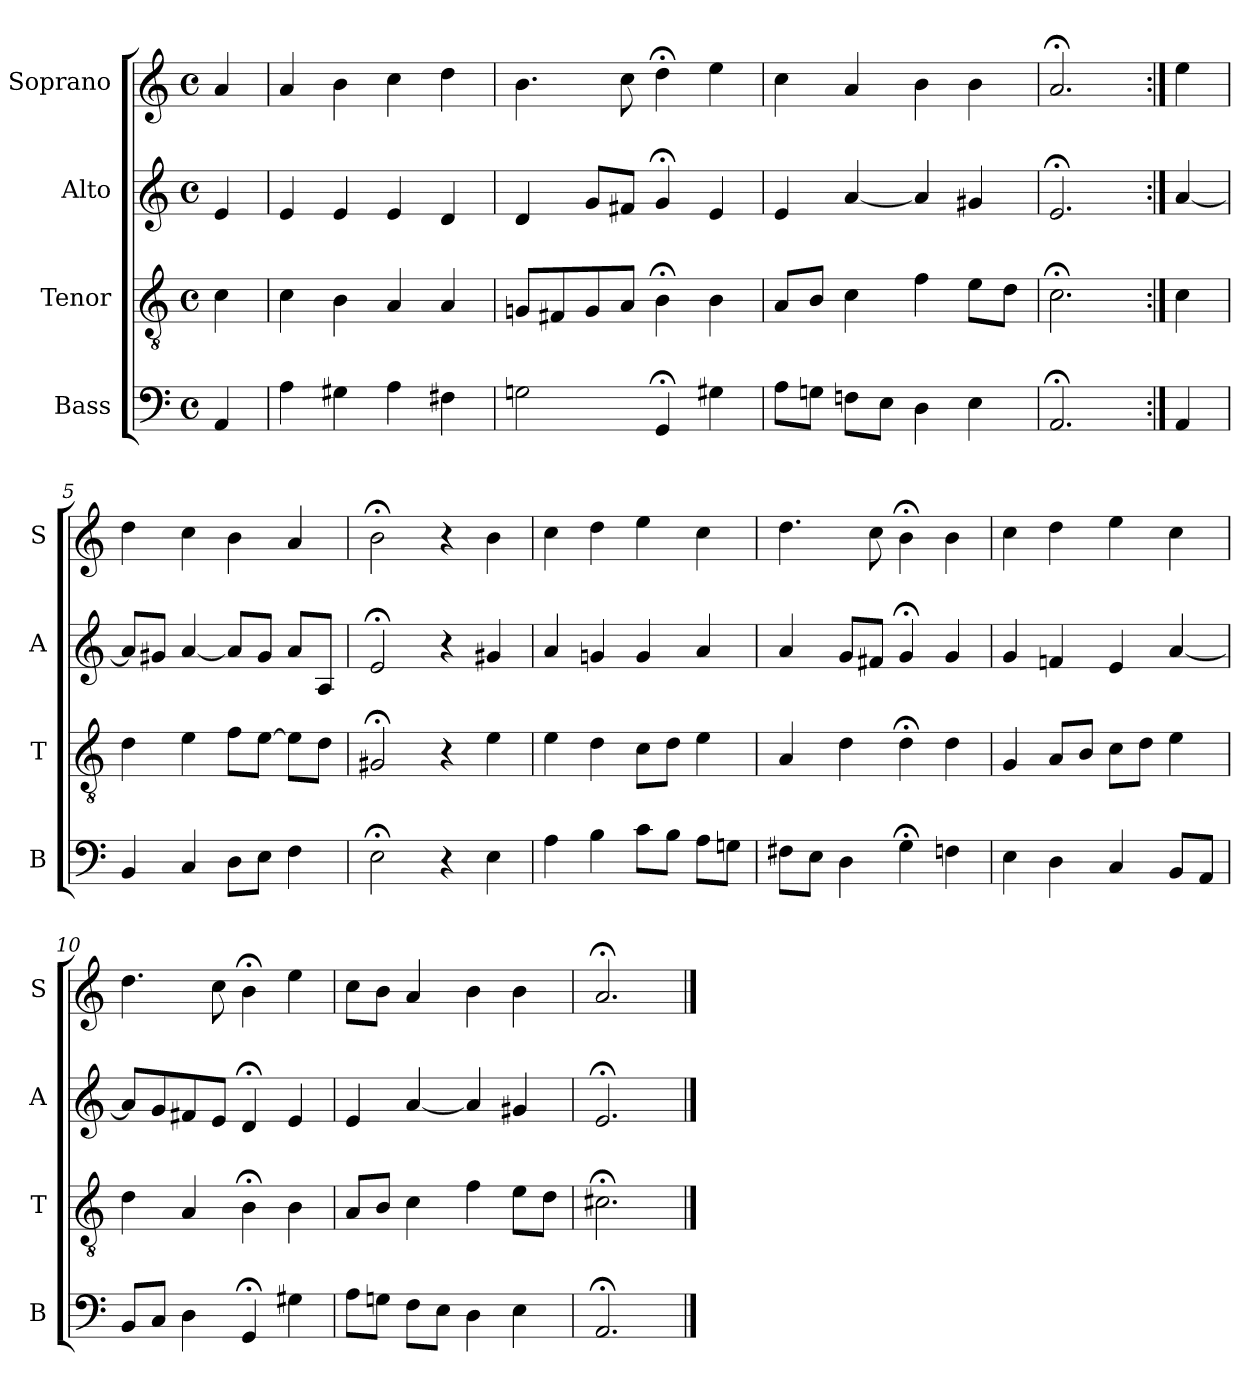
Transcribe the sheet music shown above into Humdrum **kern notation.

**kern	**kern	**kern	**kern
*part4	*part3	*part2	*part1
*staff4	*staff3	*staff2	*staff1
*I"Bass	*I"Tenor	*I"Alto	*I"Soprano
*I'B	*I'T	*I'A	*I'S
*clefF4	*clefGv2	*clefG2	*clefG2
*k[]	*k[]	*k[]	*k[]
*a:	*a:	*a:	*a:
*M4/4	*M4/4	*M4/4	*M4/4
*met(c)	*met(c)	*met(c)	*met(c)
*MM100	*MM100	*MM100	*MM100
=	=	=	=
4AA	4c	4e	4a
=1	=1	=1	=1
4A	4c	4e	4a
4G#X	4B	4e	4b
4A	4A	4e	4cc
4F#X	4A	4d	4dd
=2	=2	=2	=2
2Gn	8GnL	4d	4.b
.	8F#X	.	.
.	8G	8gL	.
.	8AJ	8f#XJ	8cc
4GG;<	4B;<	4g;<	4dd;<
4G#X	4B	4e	4ee
=3	=3	=3	=3
8AL	8AL	4e	4cc
8GnJ	8BJ	.	.
8FnL	4c	[4a	4a
8EJ	.	.	.
4D	4f	4a]	4b
4E	8eL	4g#X	4b
.	8dJ	.	.
=4	=4	=4	=4
2.AA;<	2.c;<	2.e;<	2.a;<
=:|!	=:|!	=:|!	=:|!
4AA	4c	[4a	4ee
=5	=5	=5	=5
4BB	4d	8aL]	4dd
.	.	8g#XJ	.
4C	4e	[4a	4cc
8DL	8fL	8aL]	4b
8EJ	[8eJ	8g#J	.
4F	8eL]	8aL	4a
.	8dJ	8AJ	.
=6	=6	=6	=6
2E;<	2G#X;<	2e;<	2b;<
4r	4r	4r	4r
4E	4e	4g#X	4b
=7	=7	=7	=7
4A	4e	4a	4cc
4B	4d	4gn	4dd
8cL	8cL	4g	4ee
8BJ	8dJ	.	.
8AL	4e	4a	4cc
8GnJ	.	.	.
=8	=8	=8	=8
8F#XL	4A	4a	4.dd
8EJ	.	.	.
4D	4d	8gL	.
.	.	8f#XJ	8cc
4G;<	4d;<	4g;<	4b;<
4Fn	4d	4g	4b
=9	=9	=9	=9
4E	4G	4g	4cc
4D	8AL	4fn	4dd
.	8BJ	.	.
4C	8cL	4e	4ee
.	8dJ	.	.
8BBL	4e	[4a	4cc
8AAJ	.	.	.
=10	=10	=10	=10
8BBL	4d	8aL]	4.dd
8CJ	.	8g	.
4D	4A	8f#X	.
.	.	8eJ	8cc
4GG;<	4B;<	4d;<	4b;<
4G#X	4B	4e	4ee
=11	=11	=11	=11
8AL	8AL	4e	8ccL
8GnJ	8BJ	.	8bJ
8FL	4c	[4a	4a
8EJ	.	.	.
4D	4f	4a]	4b
4E	8eL	4g#X	4b
.	8dJ	.	.
=12	=12	=12	=12
2.AA;<	2.c#X;<	2.e;<	2.a;<
==	==	==	==
*-	*-	*-	*-
